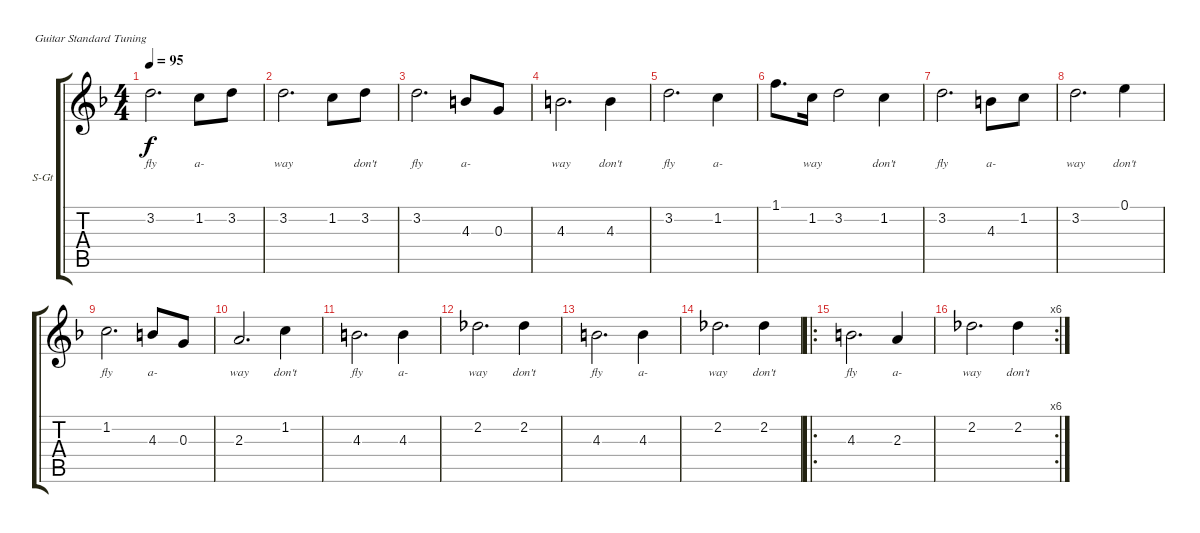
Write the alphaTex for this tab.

\bracketExtendMode groupsimilarinstruments
\firstSystemTrackNameOrientation horizontal
\otherSystemsTrackNameOrientation horizontal
\track ("Vocal" "S-Gt") {instrument voiceoohs}
\staff {score tabs}
\tuning (E4 B3 G3 D3 A2 E2)
\displaytranspose 12
\ts (4 4)
\tempo 95
\clef g2
\ks f
3.2.2{d lyrics (0 "fly") lyrics (1 "") lyrics (2 "") lyrics (3 "") lyrics (4 "") dy f} 1.2.8{lyrics (0 "a-") lyrics (1 "") lyrics (2 "") lyrics (3 "") lyrics (4 "")} 3.2.8{lyrics (0 "") lyrics (1 "") lyrics (2 "") lyrics (3 "") lyrics (4 "")} |
3.2.2{d lyrics (0 "way") lyrics (1 "") lyrics (2 "") lyrics (3 "") lyrics (4 "")} 1.2.8{lyrics (0 "") lyrics (1 "") lyrics (2 "") lyrics (3 "") lyrics (4 "")} 3.2.8{lyrics (0 "don't") lyrics (1 "") lyrics (2 "") lyrics (3 "") lyrics (4 "")} |
3.2.2{d lyrics (0 "fly") lyrics (1 "") lyrics (2 "") lyrics (3 "") lyrics (4 "")} 4.3.8{lyrics (0 "a-") lyrics (1 "") lyrics (2 "") lyrics (3 "") lyrics (4 "")} 0.3.8{lyrics (0 "") lyrics (1 "") lyrics (2 "") lyrics (3 "") lyrics (4 "")} |
4.3.2{d lyrics (0 "way") lyrics (1 "") lyrics (2 "") lyrics (3 "") lyrics (4 "")} 4.3.4{lyrics (0 "don't") lyrics (1 "") lyrics (2 "") lyrics (3 "") lyrics (4 "")} |
3.2.2{d lyrics (0 "fly") lyrics (1 "") lyrics (2 "") lyrics (3 "") lyrics (4 "")} 1.2.4{lyrics (0 "a-") lyrics (1 "") lyrics (2 "") lyrics (3 "") lyrics (4 "")} |
1.1.8{d lyrics (0 "") lyrics (1 "") lyrics (2 "") lyrics (3 "") lyrics (4 "")} 1.2.16{lyrics (0 "way") lyrics (1 "") lyrics (2 "") lyrics (3 "") lyrics (4 "")} 3.2.2{lyrics (0 "") lyrics (1 "") lyrics (2 "") lyrics (3 "") lyrics (4 "")} 1.2.4{lyrics (0 "don't") lyrics (1 "") lyrics (2 "") lyrics (3 "") lyrics (4 "")} |
3.2.2{d lyrics (0 "fly") lyrics (1 "") lyrics (2 "") lyrics (3 "") lyrics (4 "")} 4.3.8{lyrics (0 "a-") lyrics (1 "") lyrics (2 "") lyrics (3 "") lyrics (4 "")} 1.2.8{lyrics (0 "") lyrics (1 "") lyrics (2 "") lyrics (3 "") lyrics (4 "")} |
3.2.2{d lyrics (0 "way") lyrics (1 "") lyrics (2 "") lyrics (3 "") lyrics (4 "")} 0.1.4{lyrics (0 "don't") lyrics (1 "") lyrics (2 "") lyrics (3 "") lyrics (4 "")} |
1.2.2{d lyrics (0 "fly") lyrics (1 "") lyrics (2 "") lyrics (3 "") lyrics (4 "")} 4.3.8{lyrics (0 "a-") lyrics (1 "") lyrics (2 "") lyrics (3 "") lyrics (4 "")} 0.3.8{lyrics (0 "") lyrics (1 "") lyrics (2 "") lyrics (3 "") lyrics (4 "")} |
2.3.2{d lyrics (0 "way") lyrics (1 "") lyrics (2 "") lyrics (3 "") lyrics (4 "")} 1.2.4{lyrics (0 "don't") lyrics (1 "") lyrics (2 "") lyrics (3 "") lyrics (4 "")} |
4.3.2{d lyrics (0 "fly") lyrics (1 "") lyrics (2 "") lyrics (3 "") lyrics (4 "")} 4.3.4{lyrics (0 "a-") lyrics (1 "") lyrics (2 "") lyrics (3 "") lyrics (4 "")} |
2.2.2{d lyrics (0 "way") lyrics (1 "") lyrics (2 "") lyrics (3 "") lyrics (4 "")} 2.2.4{lyrics (0 "don't") lyrics (1 "") lyrics (2 "") lyrics (3 "") lyrics (4 "")} |
4.3.2{d lyrics (0 "fly") lyrics (1 "") lyrics (2 "") lyrics (3 "") lyrics (4 "")} 4.3.4{lyrics (0 "a-") lyrics (1 "") lyrics (2 "") lyrics (3 "") lyrics (4 "")} |
2.2.2{d lyrics (0 "way") lyrics (1 "") lyrics (2 "") lyrics (3 "") lyrics (4 "")} 2.2.4{lyrics (0 "don't") lyrics (1 "") lyrics (2 "") lyrics (3 "") lyrics (4 "")} |
\ro
4.3.2{d lyrics (0 "fly") lyrics (1 "") lyrics (2 "") lyrics (3 "") lyrics (4 "")} 2.3.4{lyrics (0 "a-") lyrics (1 "") lyrics (2 "") lyrics (3 "") lyrics (4 "")} |
\rc 6
2.2.2{d lyrics (0 "way") lyrics (1 "") lyrics (2 "") lyrics (3 "") lyrics (4 "")} 2.2.4{lyrics (0 "don't") lyrics (1 "") lyrics (2 "") lyrics (3 "") lyrics (4 "")}
